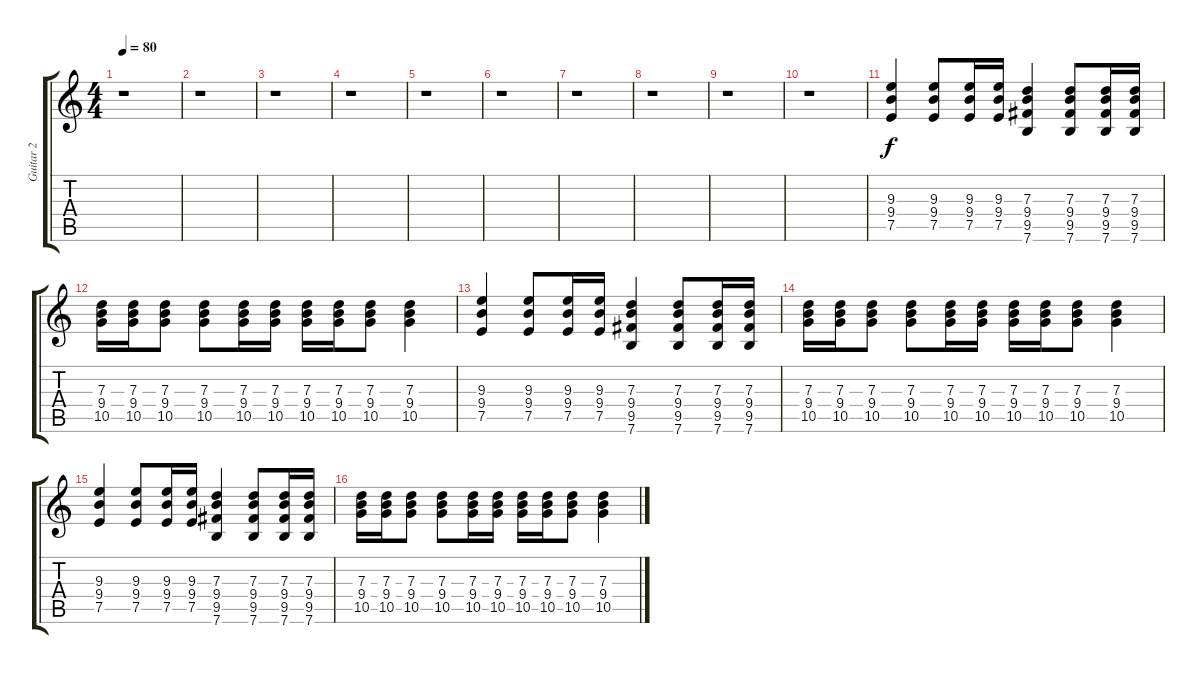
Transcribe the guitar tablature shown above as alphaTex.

\track ("Guitar 2" "Guitar 2") {instrument distortionguitar}
\staff {score tabs}
\tuning (E4 B3 G3 D3 A2 E2) {hide}
\ts (4 4)
\tempo 80
\clef g2
\ks c
r.1{dy f} |
r.1 |
r.1 |
r.1 |
r.1 |
r.1 |
r.1 |
r.1 |
r.1 |
r.1 |
(9.3 9.4 7.5).4 (9.3 9.4 7.5).8 (9.3 9.4 7.5).16 (9.3 9.4 7.5).16 (7.3 9.4 9.5 7.6).4 (7.3 9.4 9.5 7.6).8 (7.3 9.4 9.5 7.6).16 (7.3 9.4 9.5 7.6).16 |
(7.3 9.4 10.5).16 (7.3 9.4 10.5).16 (7.3 9.4 10.5).8 (7.3 9.4 10.5).8 (7.3 9.4 10.5).16 (7.3 9.4 10.5).16 (7.3 9.4 10.5).16 (7.3 9.4 10.5).16 (7.3 9.4 10.5).8 (7.3 9.4 10.5).4 |
(9.3 9.4 7.5).4 (9.3 9.4 7.5).8 (9.3 9.4 7.5).16 (9.3 9.4 7.5).16 (7.3 9.4 9.5 7.6).4 (7.3 9.4 9.5 7.6).8 (7.3 9.4 9.5 7.6).16 (7.3 9.4 9.5 7.6).16 |
(7.3 9.4 10.5).16 (7.3 9.4 10.5).16 (7.3 9.4 10.5).8 (7.3 9.4 10.5).8 (7.3 9.4 10.5).16 (7.3 9.4 10.5).16 (7.3 9.4 10.5).16 (7.3 9.4 10.5).16 (7.3 9.4 10.5).8 (7.3 9.4 10.5).4 |
(9.3 9.4 7.5).4 (9.3 9.4 7.5).8 (9.3 9.4 7.5).16 (9.3 9.4 7.5).16 (7.3 9.4 9.5 7.6).4 (7.3 9.4 9.5 7.6).8 (7.3 9.4 9.5 7.6).16 (7.3 9.4 9.5 7.6).16 |
(7.3 9.4 10.5).16 (7.3 9.4 10.5).16 (7.3 9.4 10.5).8 (7.3 9.4 10.5).8 (7.3 9.4 10.5).16 (7.3 9.4 10.5).16 (7.3 9.4 10.5).16 (7.3 9.4 10.5).16 (7.3 9.4 10.5).8 (7.3 9.4 10.5).4
